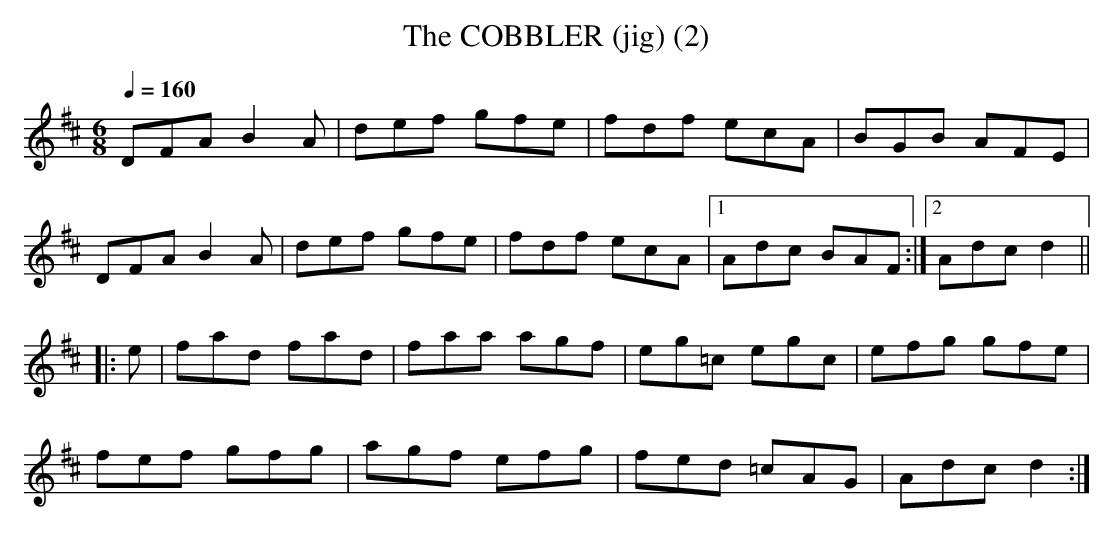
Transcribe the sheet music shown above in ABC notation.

X:1
T:COBBLER (jig) (2), The
M:6/8
L:1/8
Q:1/4=160
K:D
DFA B2A|def gfe|fdf ecA|BGB AFE|
DFA B2A|def gfe|fdf ecA|1 Adc BAF :|2 Adc d2||
|:e|fad fad|faa agf|eg=c egc|efg gfe|
fef gfg|agf efg|fed =cAG|Adc d2 :|
